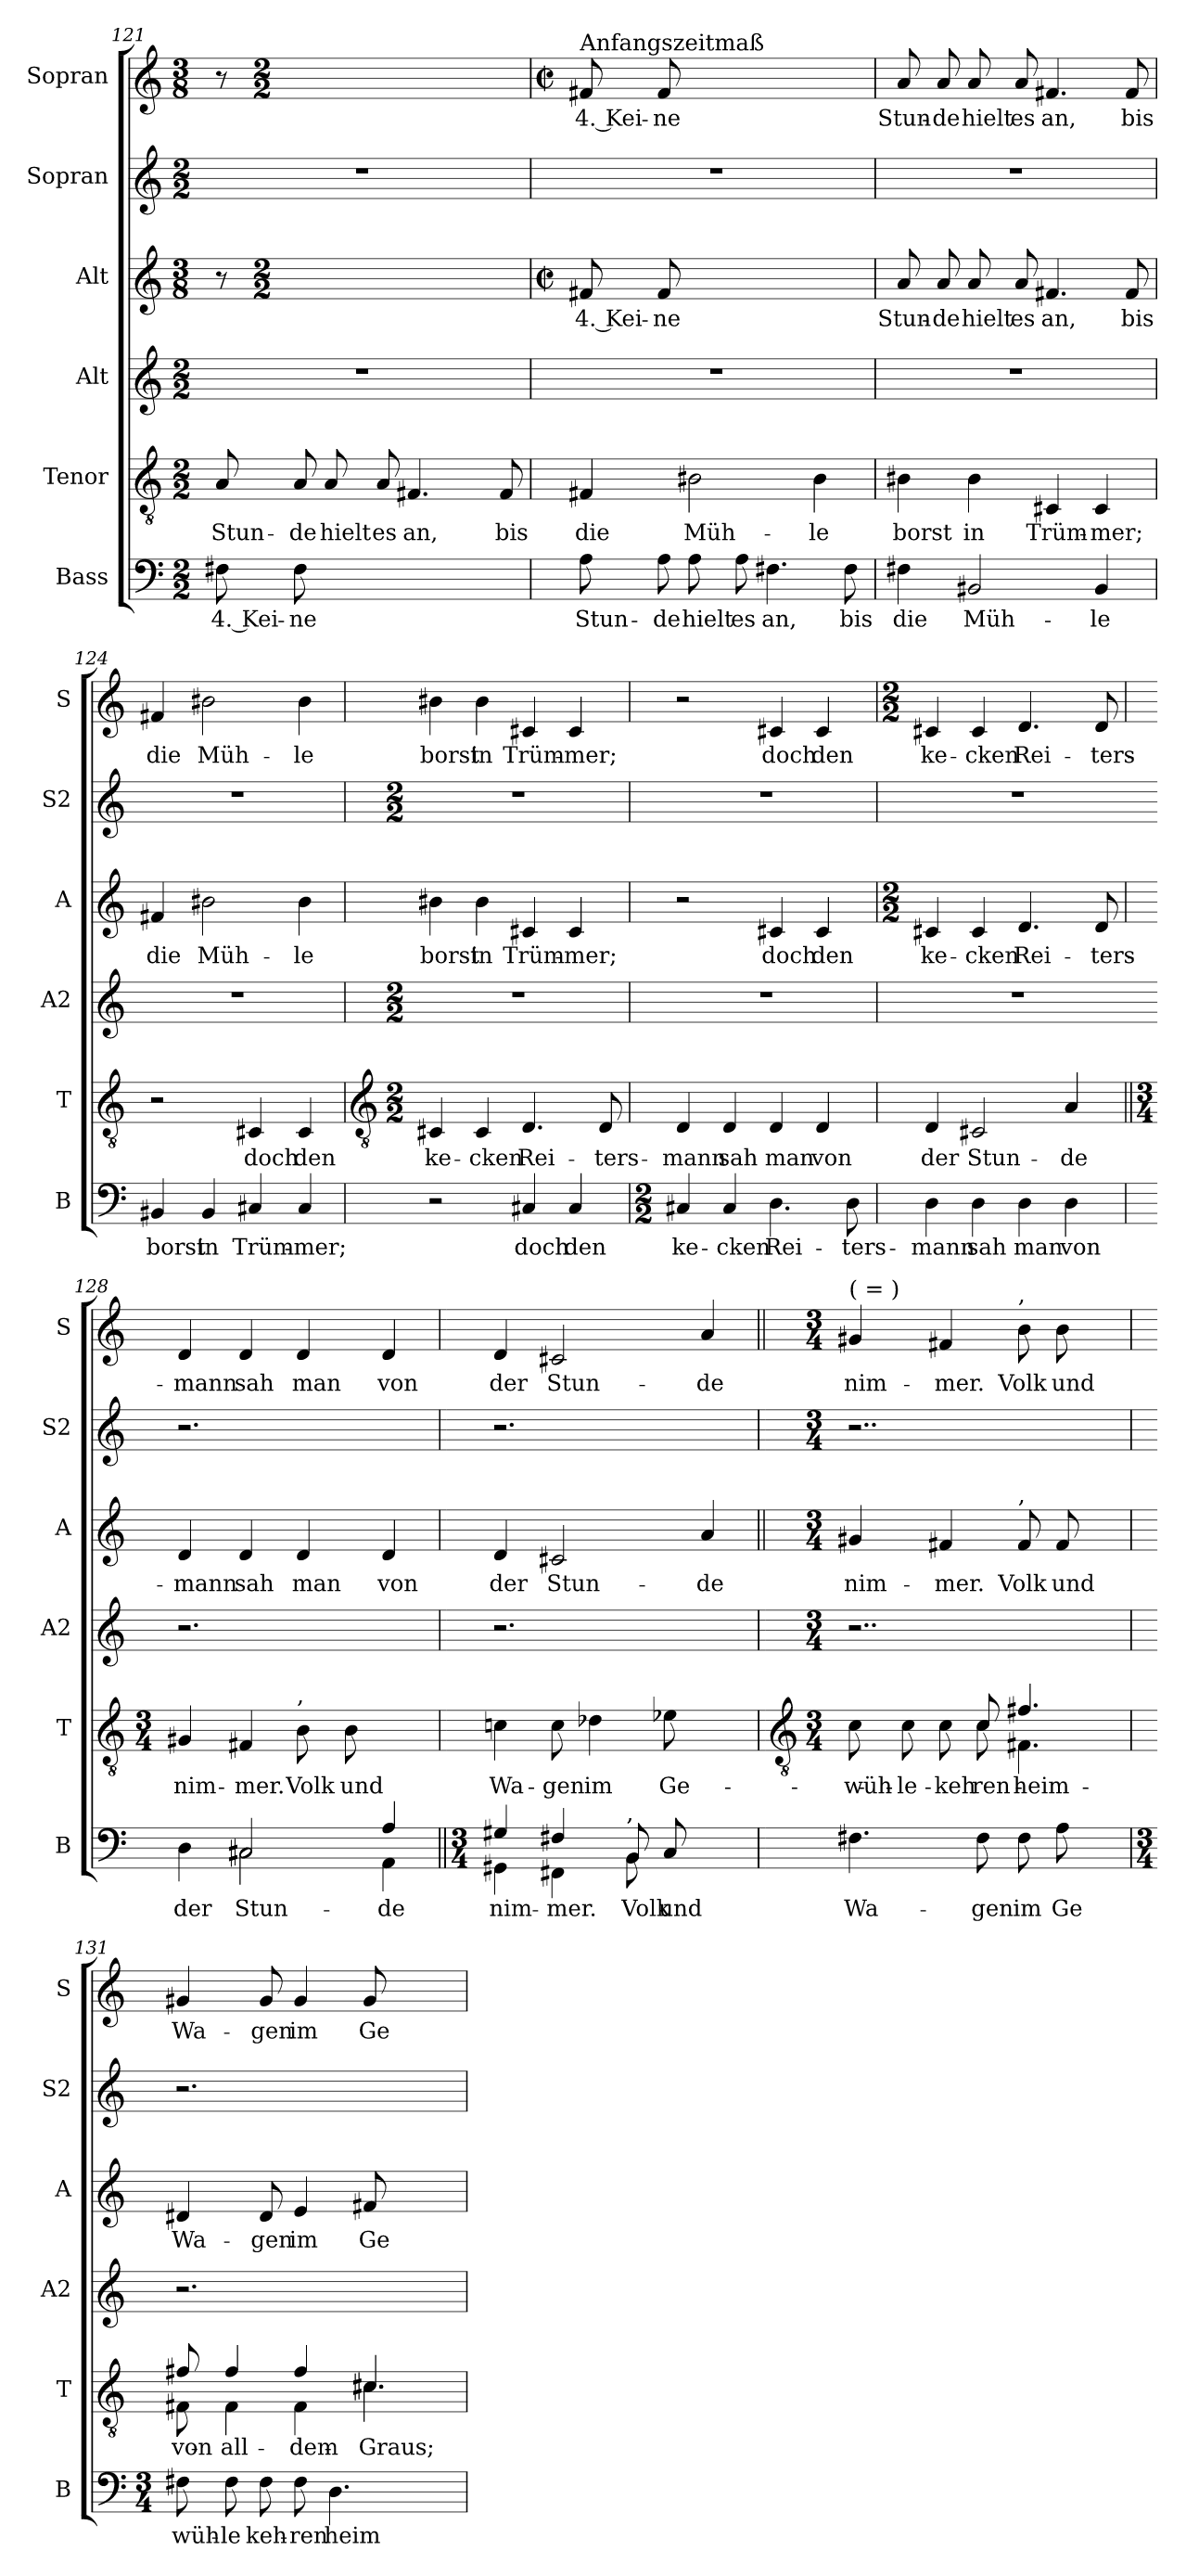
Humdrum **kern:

**kern	**text	**kern	**text	**kern	**kern	**text	**kern	**kern	**text
*part6	*part6	*part5	*part5	*part4	*part3	*part3	*part2	*part1	*part1
*staff6	*staff6	*staff5	*staff5	*staff4	*staff3	*staff3	*staff2	*staff1	*staff1
*I"Bass	*	*I"Tenor	*	*I"Alt	*I"Alt	*	*I"Sopran	*I"Sopran	*
*I'B	*	*I'T	*	*I'A2	*I'A	*	*I'S2	*I'S	*
!!LO:LB:g=z
*clefF4	*	*clefGv2	*	*clefG2	*clefG2	*	*clefG2	*clefG2	*
*k[]	*	*k[]	*	*k[]	*k[]	*	*k[]	*k[]	*
*C:	*	*C:	*	*C:	*C:	*	*C:	*C:	*
*M2/2	*	*M2/2	*	*M2/2	*M3/8	*	*M2/2	*M3/8	*
=121	=121	=121	=121	=121	=121	=121	=121	=121	=121
!	!LO:LY:b	!	!LO:LY:b	!	!	!	!	!	!
*	*	*	*	*	*^	*	*	*^	*
8F#X	4. Kei-	8A	Stun-	1r	8r	4ryy	.	1r	4ryy	8r	.
!	!LO:LY:b	!	!LO:LY:b	!	!	!	!	!	!	!	!
8F#	-ne	8A	-de	.	2ryy	.	.	.	.	2ryy	.
!	!	!	!LO:LY:b	!	!	!	!	!	!	!	!
2.ryy	.	8A	hielt	.	.	8ryy	.	.	8ryy	.	.
*	*	*	*	*	*M2/2	*	*	*	*M2/2	*	*
*	*	*	*	*	*met(c|)	*	*	*	*met(c|)	*	*
!	!	!	!LO:LY:b	!	!	!	!	!	!	!	!
.	.	8A	es	.	.	2ryy	.	.	2ryy	.	.
!	!	!	!LO:LY:b	!	!	!	!	!	!	!	!
.	.	4.F#X	an,	.	.	.	.	.	.	.	.
.	.	.	.	.	8ryy	.	.	.	.	8ryy	.
.	.	.	.	.	4ryy	.	.	.	.	4ryy	.
!	!	!	!LO:LY:b	!	!	!	!	!	!	!	!
.	.	8F#	bis	.	.	8ryy	.	.	8ryy	.	.
*	*	*	*	*	*v	*v	*	*	*v	*v	*
!!LO:LB:g=z
=122	=122	=122	=122	=122	=122	=122	=122	=122	=122
*	*	*	*	*	*M2/2	*	*	*M2/2	*
*	*	*	*	*	*met(c|)	*	*	*met(c|)	*
*	*	*	*	*	*^	*	*	*	*
!	!	!	!	!	!	!	!	!	!LO:TX:a:t=Anfangszeitmaß	!
!	!LO:LY:b	!	!LO:LY:b	!	!	!	!LO:LY:b	!	!	!LO:LY:b
*	*	*	*	*	*v	*v	*	*	*	*
8A	Stun-	4F#X	die	1r	8f#X	4. Kei-	1r	8f#X	4. Kei-
!	!LO:LY:b	!	!	!	!	!LO:LY:b	!	!	!LO:LY:b
8A	-de	.	.	.	8f#	-ne	.	8f#	-ne
!	!LO:LY:b	!	!LO:LY:b	!	!	!	!	!	!
8A	hielt	2B#X	Müh-	.	2.ryy	.	.	2.ryy	.
!	!LO:LY:b	!	!	!	!	!	!	!	!
8A	es	.	.	.	.	.	.	.	.
!	!LO:LY:b	!	!	!	!	!	!	!	!
4.F#X	an,	.	.	.	.	.	.	.	.
!	!	!	!LO:LY:b	!	!	!	!	!	!
.	.	4B#	-le	.	.	.	.	.	.
!	!LO:LY:b	!	!	!	!	!	!	!	!
8F#	bis	.	.	.	.	.	.	.	.
=123	=123	=123	=123	=123	=123	=123	=123	=123	=123
!	!LO:LY:b	!	!LO:LY:b	!	!	!LO:LY:b	!	!	!LO:LY:b
4F#X	die	4B#X	borst	1r	8a	Stun-	1r	8a	Stun-
!	!	!	!	!	!	!LO:LY:b	!	!	!LO:LY:b
.	.	.	.	.	8a	-de	.	8a	-de
!	!LO:LY:b	!	!LO:LY:b	!	!	!LO:LY:b	!	!	!LO:LY:b
2BB#X	Müh-	4B#	in	.	8a	hielt	.	8a	hielt
!	!	!	!	!	!	!LO:LY:b	!	!	!LO:LY:b
.	.	.	.	.	8a	es	.	8a	es
!	!	!	!LO:LY:b	!	!	!LO:LY:b	!	!	!LO:LY:b
.	.	4C#X	Trüm-	.	4.f#X	an,	.	4.f#X	an,
!	!LO:LY:b	!	!LO:LY:b	!	!	!	!	!	!
4BB#	-le	4C#	-mer;	.	.	.	.	.	.
!	!	!	!	!	!	!LO:LY:b	!	!	!LO:LY:b
.	.	.	.	.	8f#	bis	.	8f#	bis
=124	=124	=124	=124	=124	=124	=124	=124	=124	=124
!	!LO:LY:b	!	!	!	!	!LO:LY:b	!	!	!LO:LY:b
4BB#X	borst	2r	.	1r	4f#X	die	1r	4f#X	die
!	!LO:LY:b	!	!	!	!	!LO:LY:b	!	!	!LO:LY:b
4BB#	in	.	.	.	2b#X	Müh-	.	2b#X	Müh-
!	!LO:LY:b	!	!LO:LY:b	!	!	!	!	!	!
4C#X	Trüm-	4C#X	doch	.	.	.	.	.	.
!	!LO:LY:b	!	!LO:LY:b	!	!	!LO:LY:b	!	!	!LO:LY:b
4C#	-mer;	4C#	den	.	4b#	-le	.	4b#	-le
!!LO:LB:g=z
=125	=125	=125	=125	=125	=125	=125	=125	=125	=125
*	*	*clefGv2	*	*	*	*	*	*	*
*	*	*M2/2	*	*M2/2	*	*	*M2/2	*	*
!	!	!	!LO:LY:b	!	!	!LO:LY:b	!	!	!LO:LY:b
2r	.	4C#X	ke-	1r	4b#X	borst	1r	4b#X	borst
!	!	!	!LO:LY:b	!	!	!LO:LY:b	!	!	!LO:LY:b
.	.	4C#	-cken	.	4b#	in	.	4b#	in
!	!LO:LY:b	!	!LO:LY:b	!	!	!LO:LY:b	!	!	!LO:LY:b
4C#X	doch	4.D	Rei-	.	4c#X	Trüm-	.	4c#X	Trüm-
!	!LO:LY:b	!	!	!	!	!LO:LY:b	!	!	!LO:LY:b
4C#	den	.	.	.	4c#	-mer;	.	4c#	-mer;
!	!	!	!LO:LY:b	!	!	!	!	!	!
.	.	8D	-ters-	.	.	.	.	.	.
!!LO:LB:g=z
=126	=126	=126	=126	=126	=126	=126	=126	=126	=126
*M2/2	*	*	*	*	*	*	*	*	*
*^	*	*	*	*	*	*	*	*	*
!	!	!LO:LY:b	!	!LO:LY:b	!	!	!	!	!	!
1ryy	4C#X/	ke-	4D	-mann	1r	2r	.	1r	2r	.
!	!	!LO:LY:b	!	!LO:LY:b	!	!	!	!	!	!
.	4C#/	-cken	4D	sah	.	.	.	.	.	.
!	!	!LO:LY:b	!	!LO:LY:b	!	!	!LO:LY:b	!	!	!LO:LY:b
.	4.D\	Rei-	4D	man	.	4c#X	doch	.	4c#X	doch
!	!	!	!	!LO:LY:b	!	!	!LO:LY:b	!	!	!LO:LY:b
.	.	.	4D	von	.	4c#	den	.	4c#	den
!	!	!LO:LY:b	!	!	!	!	!	!	!	!
.	8D\	-ters-	.	.	.	.	.	.	.	.
!!LO:LB:g=z
=127	=127	=127	=127	=127	=127	=127	=127	=127	=127	=127
*	*	*	*	*	*	*M2/2	*	*	*M2/2	*
!	!	!LO:LY:b	!	!LO:LY:b	!	!	!LO:LY:b	!	!	!LO:LY:b
1ryy	4D\	-mann	4D	der	1r	4c#X	ke-	1r	4c#X	ke-
!	!	!LO:LY:b	!	!LO:LY:b	!	!	!LO:LY:b	!	!	!LO:LY:b
.	4D\	sah	2C#X	Stun-	.	4c#	-cken	.	4c#	-cken
!	!	!LO:LY:b	!	!	!	!	!LO:LY:b	!	!	!LO:LY:b
.	4D\	man	.	.	.	4.d	Rei-	.	4.d	Rei-
!	!	!LO:LY:b	!	!LO:LY:b	!	!	!	!	!	!
.	4D\	von	4A	-de	.	.	.	.	.	.
!	!	!	!	!	!	!	!LO:LY:b	!	!	!LO:LY:b
.	.	.	.	.	.	8d	-ters-	.	8d	-ters-
=128	=128	=128	=128||	=128	=128||	=128	=128	=128||	=128	=128
*	*	*	*M3/4	*	*	*	*	*	*	*
!	!	!LO:LY:b	!	!LO:LY:b	!	!	!LO:LY:b	!	!	!LO:LY:b
4ryy	4D\	der	4G#X	nim-	2.r	4d	-mann	2.r	4d	-mann
!	!	!LO:LY:b	!	!LO:LY:b	!	!	!LO:LY:b	!	!	!LO:LY:b
2C#X/	2C#X\	Stun-	4F#X	-mer.	.	4d	sah	.	4d	sah
!	!	!	!LO:TX:a:t=,	!	!	!	!	!	!	!
!	!	!	!	!LO:LY:b	!	!	!LO:LY:b	!	!	!LO:LY:b
.	.	.	8B	Volk	.	4d	man	.	4d	man
!	!	!	!	!LO:LY:b	!	!	!	!	!	!
.	.	.	8B	und	.	.	.	.	.	.
!	!	!LO:LY:b	!	!	!	!	!LO:LY:b	!	!	!LO:LY:b
4A/	4AA\	-de	4ryy	.	4ryy	4d	von	4ryy	4d	von
=129||	=129||	=129	=129	=129	=129	=129	=129	=129	=129	=129
*M3/4	*	*	*	*	*	*	*	*	*	*
!	!	!LO:LY:b	!	!LO:LY:b	!	!	!LO:LY:b	!	!	!LO:LY:b
4G#X/	4GG#X\	nim-	4cn	Wa-	2.r	4d	der	2.r	4d	der
!	!	!LO:LY:b	!	!LO:LY:b	!	!	!LO:LY:b	!	!	!LO:LY:b
4F#X/	4FF#X\	-mer.	8c	-gen	.	2c#X	Stun-	.	2c#X	Stun-
!	!	!	!	!LO:LY:b	!	!	!	!	!	!
.	.	.	4d-X	im	.	.	.	.	.	.
!LO:TX:a:t=,	!	!	!	!	!	!	!	!	!	!
!	!	!LO:LY:b	!	!	!	!	!	!	!	!
8BB/	8BB\	Volk	.	.	.	.	.	.	.	.
!	!	!LO:LY:b	!	!LO:LY:b	!	!	!	!	!	!
8ryy	8C/	und	8e-X	Ge-	.	.	.	.	.	.
!	!	!	!	!	!	!	!LO:LY:b	!	!	!LO:LY:b
4ryy	4ryy	.	4ryy	.	4ryy	4a	-de	4ryy	4a	-de
!!LO:LB:g=z
=130	=130	=130||	=130	=130||	=130	=130||	=130||	=130	=130||	=130||
*	*	*	*clefGv2	*	*	*	*	*	*	*
*	*	*	*M3/4	*	*M3/4	*M3/4	*	*M3/4	*M3/4	*
!	!	!	!	!	!	!	!	!	!LO:TX:a:t=(     =     )	!
!LO:N:vis=1	!	!LO:LY:b	!	!LO:LY:b	!	!	!LO:LY:b	!	!	!LO:LY:b
*	*	*	*^	*	*	*	*	*	*	*
2.ryy	4.F#X\	Wa-	8ryy	8c\	-wüh-	2..r	4g#X	nim-	2..r	4g#X	nim-
!	!	!	!	!	!LO:LY:b	!	!	!	!	!	!
.	.	.	8ryy	8c\	-le	.	.	.	.	.	.
!	!	!	!	!	!LO:LY:b	!	!	!LO:LY:b	!	!	!LO:LY:b
.	.	.	8ryy	8c\	keh-	.	4f#X	-mer.	.	4f#X	-mer.
!	!	!LO:LY:b	!	!	!LO:LY:b	!	!	!	!	!	!
.	8F#\	-gen	8c/	8c\	-ren	.	.	.	.	.	.
!	!	!	!	!	!	!	!	!	!	!LO:TX:a:t=,	!
!	!	!	!	!	!	!	!LO:TX:a:t=,	!	!	!	!
!	!	!LO:LY:b	!	!	!LO:LY:b	!	!	!LO:LY:b	!	!	!LO:LY:b
.	8F#\	im	4.f#X/	4.F#X\	heim	.	8f#	Volk	.	8b	Volk
!	!	!LO:LY:b	!	!	!	!	!	!LO:LY:b	!	!	!LO:LY:b
.	8A\	Ge-	.	.	.	.	8f#	und	.	8b	und
8ryy	8ryy	.	.	.	.	.	8ryy	.	.	8ryy	.
*v	*v	*	*	*	*	*	*	*	*	*	*
!!LO:LB:g=z
=131	=131	=131	=131	=131	=131	=131	=131	=131	=131	=131
*M3/4	*	*	*	*	*	*	*	*	*	*
*^	*	*	*	*	*	*	*	*	*	*
!	!	!LO:LY:b	!	!	!LO:LY:b	!	!	!LO:LY:b	!	!	!LO:LY:b
*v	*v	*	*	*	*	*	*	*	*	*	*
8F#X	-wüh-	8f#X/	8F#X\	von	2.r	4d#X	Wa-	2.r	4g#X	Wa-
!	!LO:LY:b	!	!	!LO:LY:b	!	!	!	!	!	!
8F#	-le	4f#/	4F#\	all	.	.	.	.	.	.
!	!LO:LY:b	!	!	!	!	!	!LO:LY:b	!	!	!LO:LY:b
8F#	keh-	.	.	.	.	8d#	-gen	.	8g#	-gen
!	!LO:LY:b	!	!	!LO:LY:b	!	!	!LO:LY:b	!	!	!LO:LY:b
8F#	-ren	4f#/	4F#\	dem	.	4e	im	.	4g#	im
!	!LO:LY:b	!	!	!	!	!	!	!	!	!
4.D	heim	.	.	.	.	.	.	.	.	.
!	!	!	!	!LO:LY:b	!	!	!LO:LY:b	!	!	!LO:LY:b
.	.	4.c#X/	4.c#X\	Graus;	.	8f#X	Ge-	.	8g#	Ge-
.	.	.	.	.	4ryy	4ryy	.	4ryy	4ryy	.
8ryy	.	.	.	.	.	.	.	.	.	.
*	*	*v	*v	*	*	*	*	*	*	*
=	=	=	=	=	=	=	=	=	=
*-	*-	*-	*-	*-	*-	*-	*-	*-	*-
